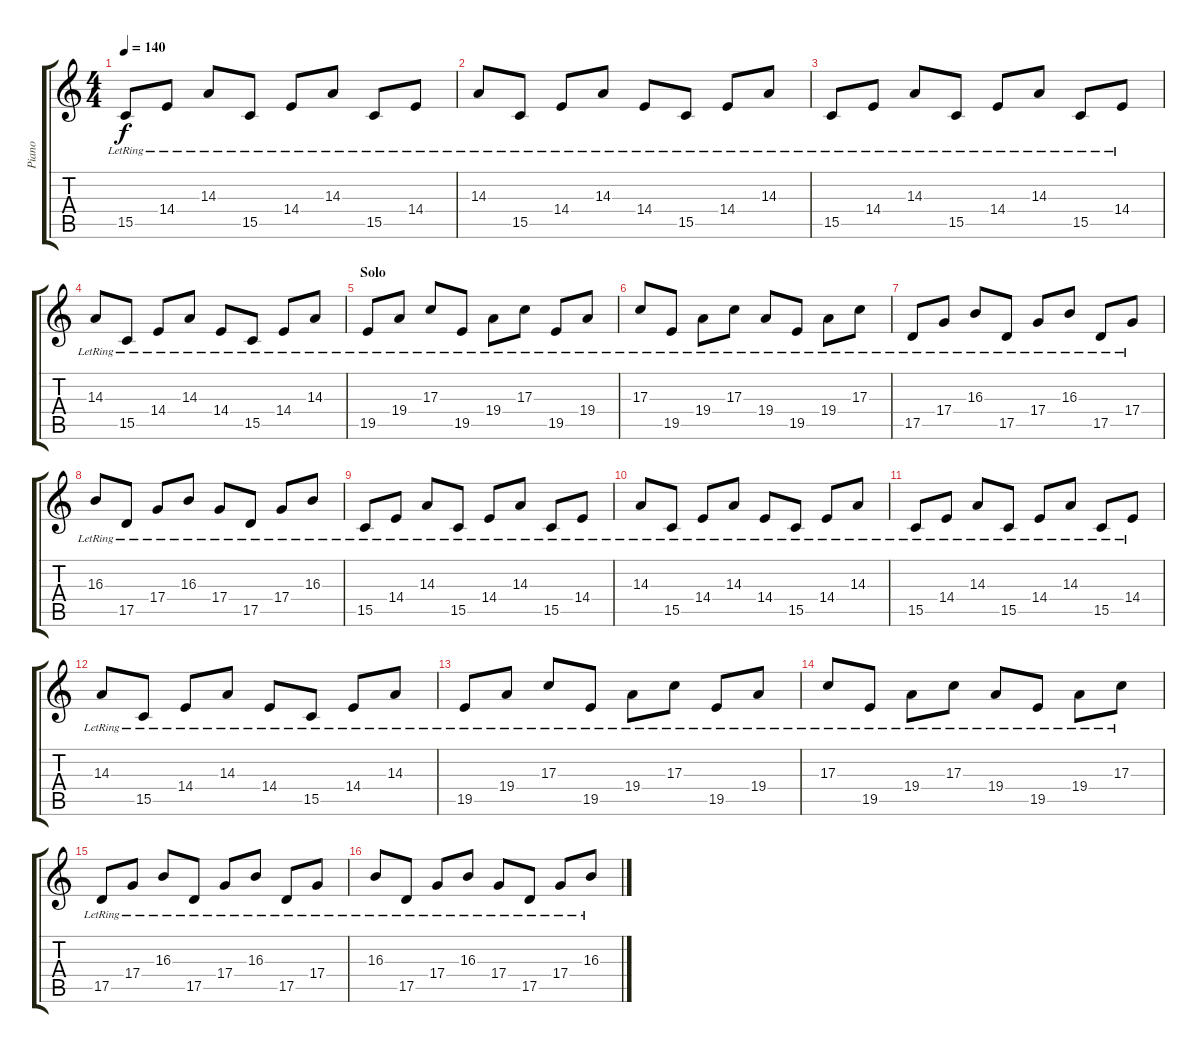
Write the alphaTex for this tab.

\track ("Piano" "Piano") {instrument acousticgrandpiano}
\staff {score tabs}
\tuning (E4 B3 G3 D3 A2 D2) {hide}
\ts (4 4)
\tempo 140
\clef g2
\ks c
15.5{lr}.8{dy f} 14.4{lr}.8 14.3{lr}.8 15.5{lr}.8 14.4{lr}.8 14.3{lr}.8 15.5{lr}.8 14.4{lr}.8 |
14.3{lr}.8 15.5{lr}.8 14.4{lr}.8 14.3{lr}.8 14.4{lr}.8 15.5{lr}.8 14.4{lr}.8 14.3{lr}.8 |
15.5{lr}.8 14.4{lr}.8 14.3{lr}.8 15.5{lr}.8 14.4{lr}.8 14.3{lr}.8 15.5{lr}.8 14.4{lr}.8 |
14.3{lr}.8 15.5{lr}.8 14.4{lr}.8 14.3{lr}.8 14.4{lr}.8 15.5{lr}.8 14.4{lr}.8 14.3{lr}.8 |
\section ("" "Solo")
19.5{lr}.8{volume 11 balance 11} 19.4{lr}.8 17.3{lr}.8 19.5{lr}.8 19.4{lr}.8 17.3{lr}.8 19.5{lr}.8 19.4{lr}.8 |
17.3{lr}.8 19.5{lr}.8 19.4{lr}.8 17.3{lr}.8 19.4{lr}.8 19.5{lr}.8 19.4{lr}.8 17.3{lr}.8 |
17.5{lr}.8 17.4{lr}.8 16.3{lr}.8 17.5{lr}.8 17.4{lr}.8 16.3{lr}.8 17.5{lr}.8 17.4{lr}.8 |
16.3{lr}.8 17.5{lr}.8 17.4{lr}.8 16.3{lr}.8 17.4{lr}.8 17.5{lr}.8 17.4{lr}.8 16.3{lr}.8 |
15.5{lr}.8 14.4{lr}.8 14.3{lr}.8 15.5{lr}.8 14.4{lr}.8 14.3{lr}.8 15.5{lr}.8 14.4{lr}.8 |
14.3{lr}.8 15.5{lr}.8 14.4{lr}.8 14.3{lr}.8 14.4{lr}.8 15.5{lr}.8 14.4{lr}.8 14.3{lr}.8 |
15.5{lr}.8 14.4{lr}.8 14.3{lr}.8 15.5{lr}.8 14.4{lr}.8 14.3{lr}.8 15.5{lr}.8 14.4{lr}.8 |
14.3{lr}.8 15.5{lr}.8 14.4{lr}.8 14.3{lr}.8 14.4{lr}.8 15.5{lr}.8 14.4{lr}.8 14.3{lr}.8 |
19.5{lr}.8{volume 11 balance 11} 19.4{lr}.8 17.3{lr}.8 19.5{lr}.8 19.4{lr}.8 17.3{lr}.8 19.5{lr}.8 19.4{lr}.8 |
17.3{lr}.8 19.5{lr}.8 19.4{lr}.8 17.3{lr}.8 19.4{lr}.8 19.5{lr}.8 19.4{lr}.8 17.3{lr}.8 |
17.5{lr}.8 17.4{lr}.8 16.3{lr}.8 17.5{lr}.8 17.4{lr}.8 16.3{lr}.8 17.5{lr}.8 17.4{lr}.8 |
16.3{lr}.8 17.5{lr}.8 17.4{lr}.8 16.3{lr}.8 17.4{lr}.8 17.5{lr}.8 17.4{lr}.8 16.3{lr}.8
